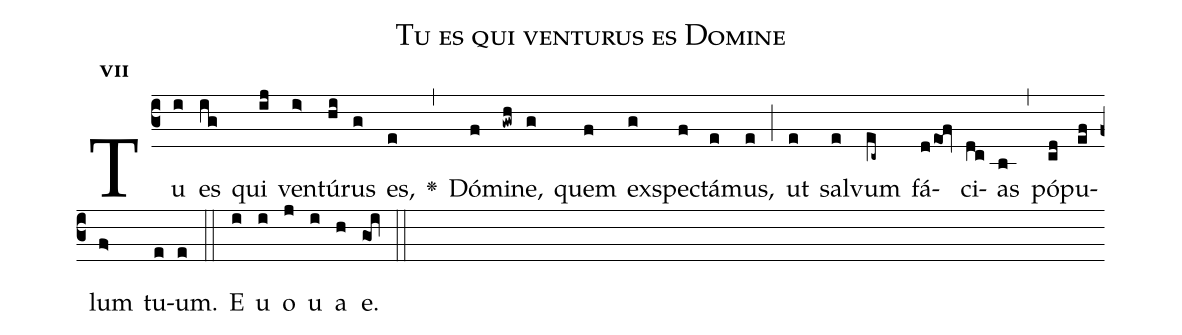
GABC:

name:Tu es qui venturus es Domine;
office-part:Antiphona;
mode:7;
%%
initial-style: 1;
name: Tu es qui venturus es Domine
book: Antiphonae & Responsoria/Tomus I, p. 47;
occasion: Hebdomada III Adventus Feria IV;
office-part: Vesperae Ant E;
user-notes: ;
commentary: ;
annotation: 7d;
centering-scheme: english;
fontsize: 12;
font: OFLSortsMillGoudy;
height: 11;
width: 4.5;
%%
(c3)Tu(i) es(ig) qui(ij) ven(i>)tú(hi)rus(g) es,(e) <v>\greheightstar</v>(,) Dó(f)mi(gwh)ne,(g) quem(f) ex(g)spe(f)ctá(e)mus,(e) (;) ut(e) sal(e)vum(ec~) fá(deof)ci(dc)as(b) (,) pó(cd)pu(ef)lum(f>) tu(e)um.(e) (::)
E(i) u(i) o(j) u(i) a(h) e.(goi::)
